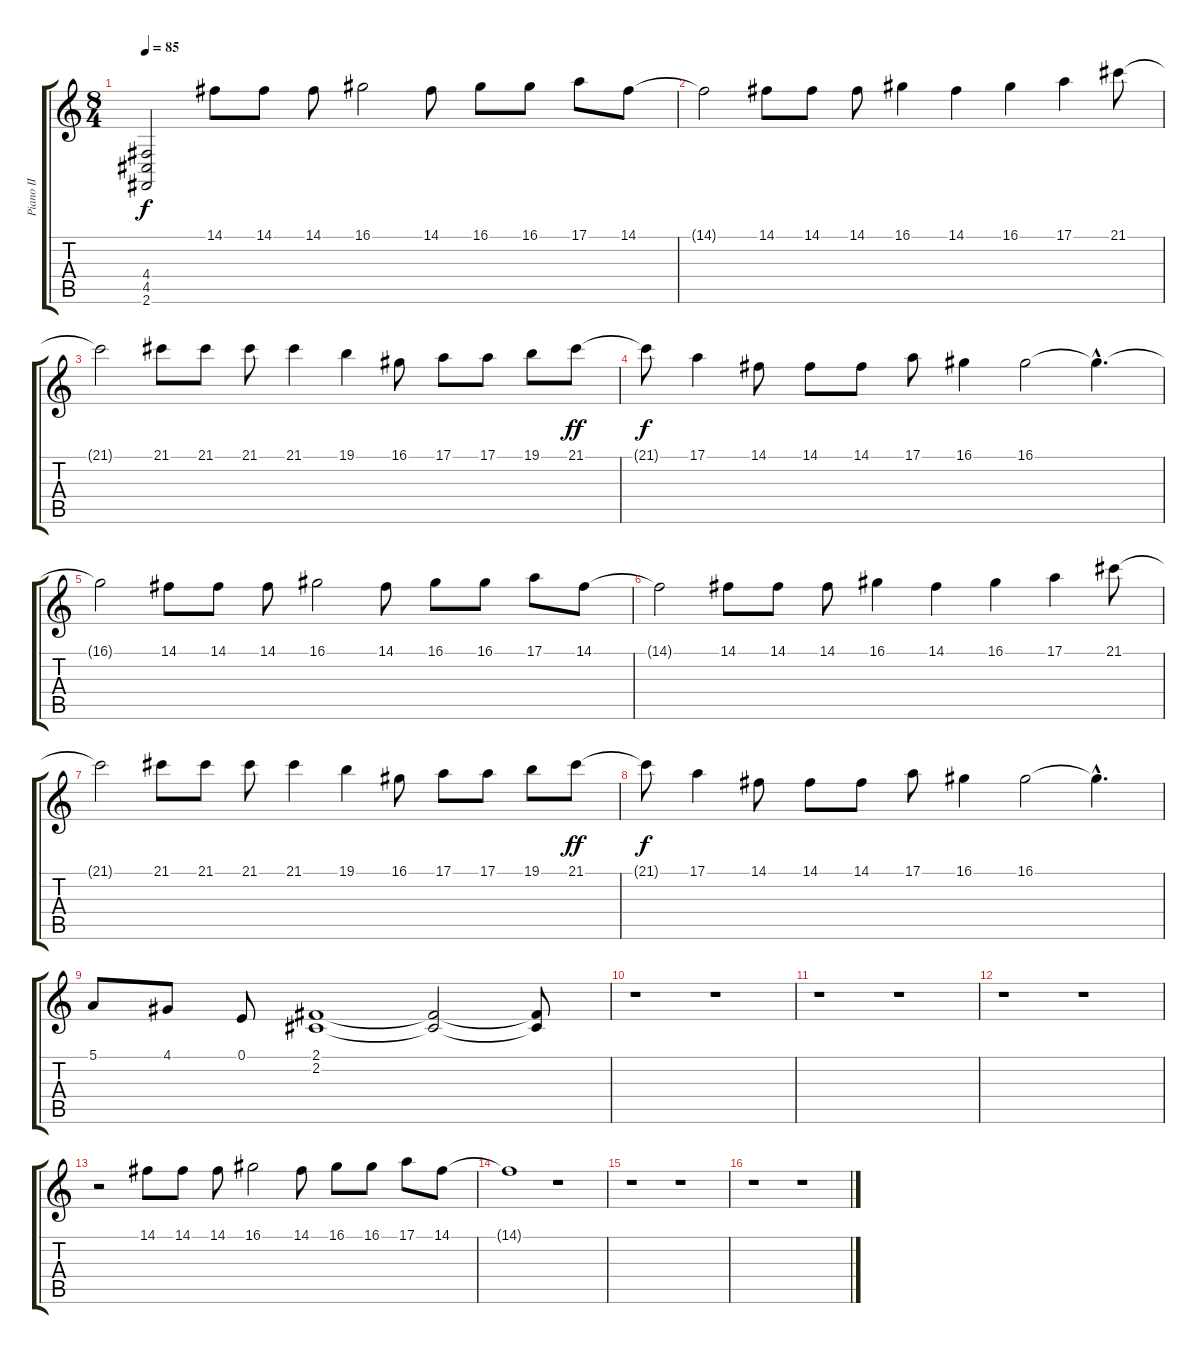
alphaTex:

\track ("Piano II" "Piano II") {instrument acousticgrandpiano}
\staff {score tabs}
\tuning (E4 B3 G3 D3 A2 E2) {hide}
\ts (8 4)
\tempo 85
\clef g2
\ks c
(4.4{t} 4.5{t} 2.6{t}).2{dy f volume 13} 14.1.8 14.1.8 14.1.8 16.1.2 14.1.8 16.1.8 16.1.8 17.1.8 14.1.8 |
14.1{t}.2 14.1.8 14.1.8 14.1.8 16.1.4 14.1.4 16.1.4 17.1.4 21.1.8 |
21.1{t}.2{volume 16} 21.1.8 21.1.8 21.1.8 21.1.4 19.1.4 16.1.8 17.1.8 17.1.8 19.1.8 21.1.8{dy ff} |
21.1{t}.8{dy f} 17.1.4 14.1.8 14.1.8 14.1.8 17.1.8 16.1.4 16.1.2 16.1{hac t}.4{d} |
16.1{t}.2{volume 13} 14.1.8 14.1.8 14.1.8 16.1.2 14.1.8 16.1.8 16.1.8 17.1.8 14.1.8 |
14.1{t}.2 14.1.8 14.1.8 14.1.8 16.1.4 14.1.4 16.1.4 17.1.4 21.1.8 |
21.1{t}.2{volume 16} 21.1.8 21.1.8 21.1.8 21.1.4 19.1.4 16.1.8 17.1.8 17.1.8 19.1.8 21.1.8{dy ff} |
21.1{t}.8{dy f} 17.1.4 14.1.8 14.1.8 14.1.8 17.1.8 16.1.4 16.1.2 16.1{hac t}.4{d} |
5.1.8 4.1.8 0.1.8 (2.1 2.2).1 (2.1{t} 2.2{t}).2 (2.1{t} 2.2{t}).8 |
r.1 r.1 |
r.1 r.1 |
r.1 r.1 |
r.2{volume 13} 14.1.8 14.1.8 14.1.8 16.1.2 14.1.8 16.1.8 16.1.8 17.1.8 14.1.8 |
14.1{t}.1 r.1 |
r.1 r.1 |
r.1 r.1
